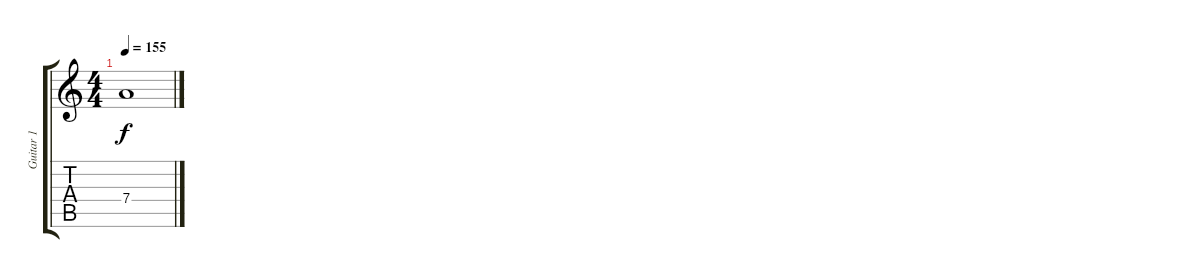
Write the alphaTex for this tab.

\track ("Guitar 1" "Guitar 1") {instrument overdrivenguitar}
\staff {score tabs}
\tuning (E4 B3 G3 D3 A2 E2) {hide}
\ts (4 4)
\tempo 155
\clef g2
\ks c
7.4{t}.1{dy f}
